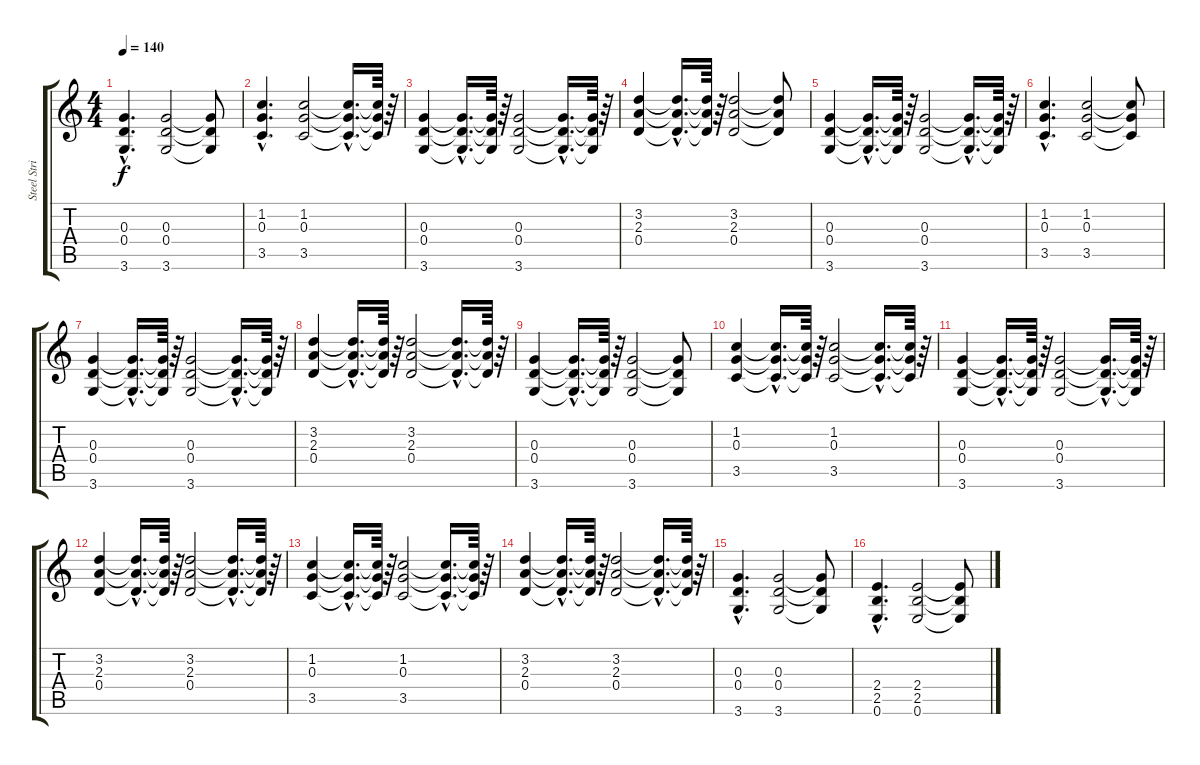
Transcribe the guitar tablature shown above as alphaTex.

\track ("Steel String" "Steel Stri") {instrument acousticguitarsteel}
\staff {score tabs}
\tuning (E4 B3 G3 D3 A2 E2) {hide}
\ts (4 4)
\tempo 140
\clef g2
\ks c
(0.3{hac} 0.4{hac} 3.6{hac}).4{d dy f} (0.3 0.4 3.6).2 (0.3{t} 0.4{t} 3.6{t}).8 |
(1.2{hac} 0.3{hac} 3.5{hac}).4{d} (1.2 0.3 3.5).2 (1.2{hac t} 0.3{hac t} 3.5{hac t}).16{d} (1.2{t} 0.3{t} 3.5{t}).64 r.64 |
(0.3 0.4 3.6).4 (0.3{hac t} 0.4{hac t} 3.6{hac t}).16{d} (0.3{t} 0.4{t} 3.6{t}).64 r.64 (0.3 0.4 3.6).2 (0.3{hac t} 0.4{hac t} 3.6{hac t}).16{d} (0.3{t} 0.4{t} 3.6{t}).64 r.64 |
(3.2 2.3 0.4).4 (3.2{hac t} 2.3{hac t} 0.4{hac t}).16{d} (3.2{t} 2.3{t} 0.4{t}).64 r.64 (3.2 2.3 0.4).2 (3.2{t} 2.3{t} 0.4{t}).8 |
(0.3 0.4 3.6).4 (0.3{hac t} 0.4{hac t} 3.6{hac t}).16{d} (0.3{t} 0.4{t} 3.6{t}).64 r.64 (0.3 0.4 3.6).2 (0.3{hac t} 0.4{hac t} 3.6{hac t}).16{d} (0.3{t} 0.4{t} 3.6{t}).64 r.64 |
(1.2{hac} 0.3{hac} 3.5{hac}).4{d} (1.2 0.3 3.5).2 (1.2{t} 0.3{t} 3.5{t}).8 |
(0.3 0.4 3.6).4 (0.3{hac t} 0.4{hac t} 3.6{hac t}).16{d} (0.3{t} 0.4{t} 3.6{t}).64 r.64 (0.3 0.4 3.6).2 (0.3{hac t} 0.4{hac t} 3.6{hac t}).16{d} (0.3{t} 0.4{t} 3.6{t}).64 r.64 |
(3.2 2.3 0.4).4 (3.2{hac t} 2.3{hac t} 0.4{hac t}).16{d} (3.2{t} 2.3{t} 0.4{t}).64 r.64 (3.2 2.3 0.4).2 (3.2{hac t} 2.3{hac t} 0.4{hac t}).16{d} (3.2{t} 2.3{t} 0.4{t}).64 r.64 |
(0.3 0.4 3.6).4 (0.3{hac t} 0.4{hac t} 3.6{hac t}).16{d} (0.3{t} 0.4{t} 3.6{t}).64 r.64 (0.3 0.4 3.6).2 (0.3{t} 0.4{t} 3.6{t}).8 |
(1.2 0.3 3.5).4 (1.2{hac t} 0.3{hac t} 3.5{hac t}).16{d} (1.2{t} 0.3{t} 3.5{t}).64 r.64 (1.2 0.3 3.5).2 (1.2{hac t} 0.3{hac t} 3.5{hac t}).16{d} (1.2{t} 0.3{t} 3.5{t}).64 r.64 |
(0.3 0.4 3.6).4 (0.3{hac t} 0.4{hac t} 3.6{hac t}).16{d} (0.3{t} 0.4{t} 3.6{t}).64 r.64 (0.3 0.4 3.6).2 (0.3{hac t} 0.4{hac t} 3.6{hac t}).16{d} (0.3{t} 0.4{t} 3.6{t}).64 r.64 |
(3.2 2.3 0.4).4 (3.2{hac t} 2.3{hac t} 0.4{hac t}).16{d} (3.2{t} 2.3{t} 0.4{t}).64 r.64 (3.2 2.3 0.4).2 (3.2{hac t} 2.3{hac t} 0.4{hac t}).16{d} (3.2{t} 2.3{t} 0.4{t}).64 r.64 |
(1.2 0.3 3.5).4 (1.2{hac t} 0.3{hac t} 3.5{hac t}).16{d} (1.2{t} 0.3{t} 3.5{t}).64 r.64 (1.2 0.3 3.5).2 (1.2{hac t} 0.3{hac t} 3.5{hac t}).16{d} (1.2{t} 0.3{t} 3.5{t}).64 r.64 |
(3.2 2.3 0.4).4 (3.2{hac t} 2.3{hac t} 0.4{hac t}).16{d} (3.2{t} 2.3{t} 0.4{t}).64 r.64 (3.2 2.3 0.4).2 (3.2{hac t} 2.3{hac t} 0.4{hac t}).16{d} (3.2{t} 2.3{t} 0.4{t}).64 r.64 |
(0.3{hac} 0.4{hac} 3.6{hac}).4{d} (0.3 0.4 3.6).2 (0.3{t} 0.4{t} 3.6{t}).8 |
(2.4{hac} 2.5{hac} 0.6{hac}).4{d} (2.4 2.5 0.6).2 (2.4{t} 2.5{t} 0.6{t}).8
